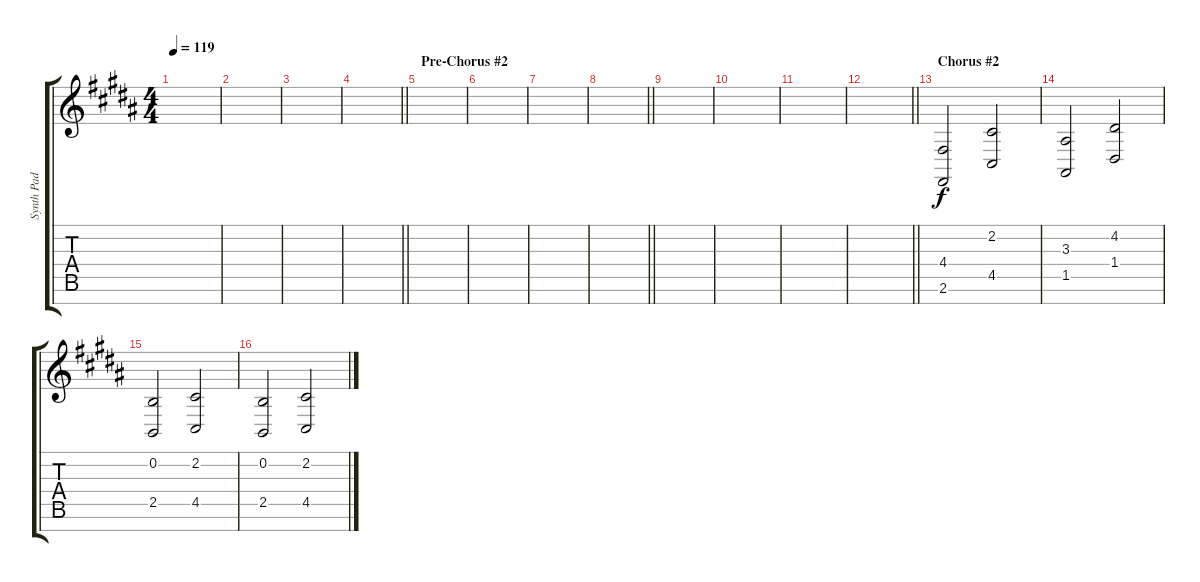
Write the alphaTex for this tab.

\track ("Synth Pad" "Synth Pad") {instrument pad2warm}
\staff {score tabs}
\tuning (E4 B3 G3 D3 A2 E2 B1) {hide}
\ts (4 4)
\tempo 119
\clef g2
\ks b
|
|
|
\barLineRight lightlight
|
\section ("" "Pre-Chorus #2")
|
|
|
\barLineRight lightlight
|
|
|
|
\barLineRight lightlight
|
\section ("" "Chorus #2")
(4.4 2.6).2 (2.2 4.5).2 |
(3.3 1.5).2 (4.2 1.4).2 |
(0.2 2.5).2 (2.2 4.5).2 |
(0.2 2.5).2 (2.2 4.5).2
